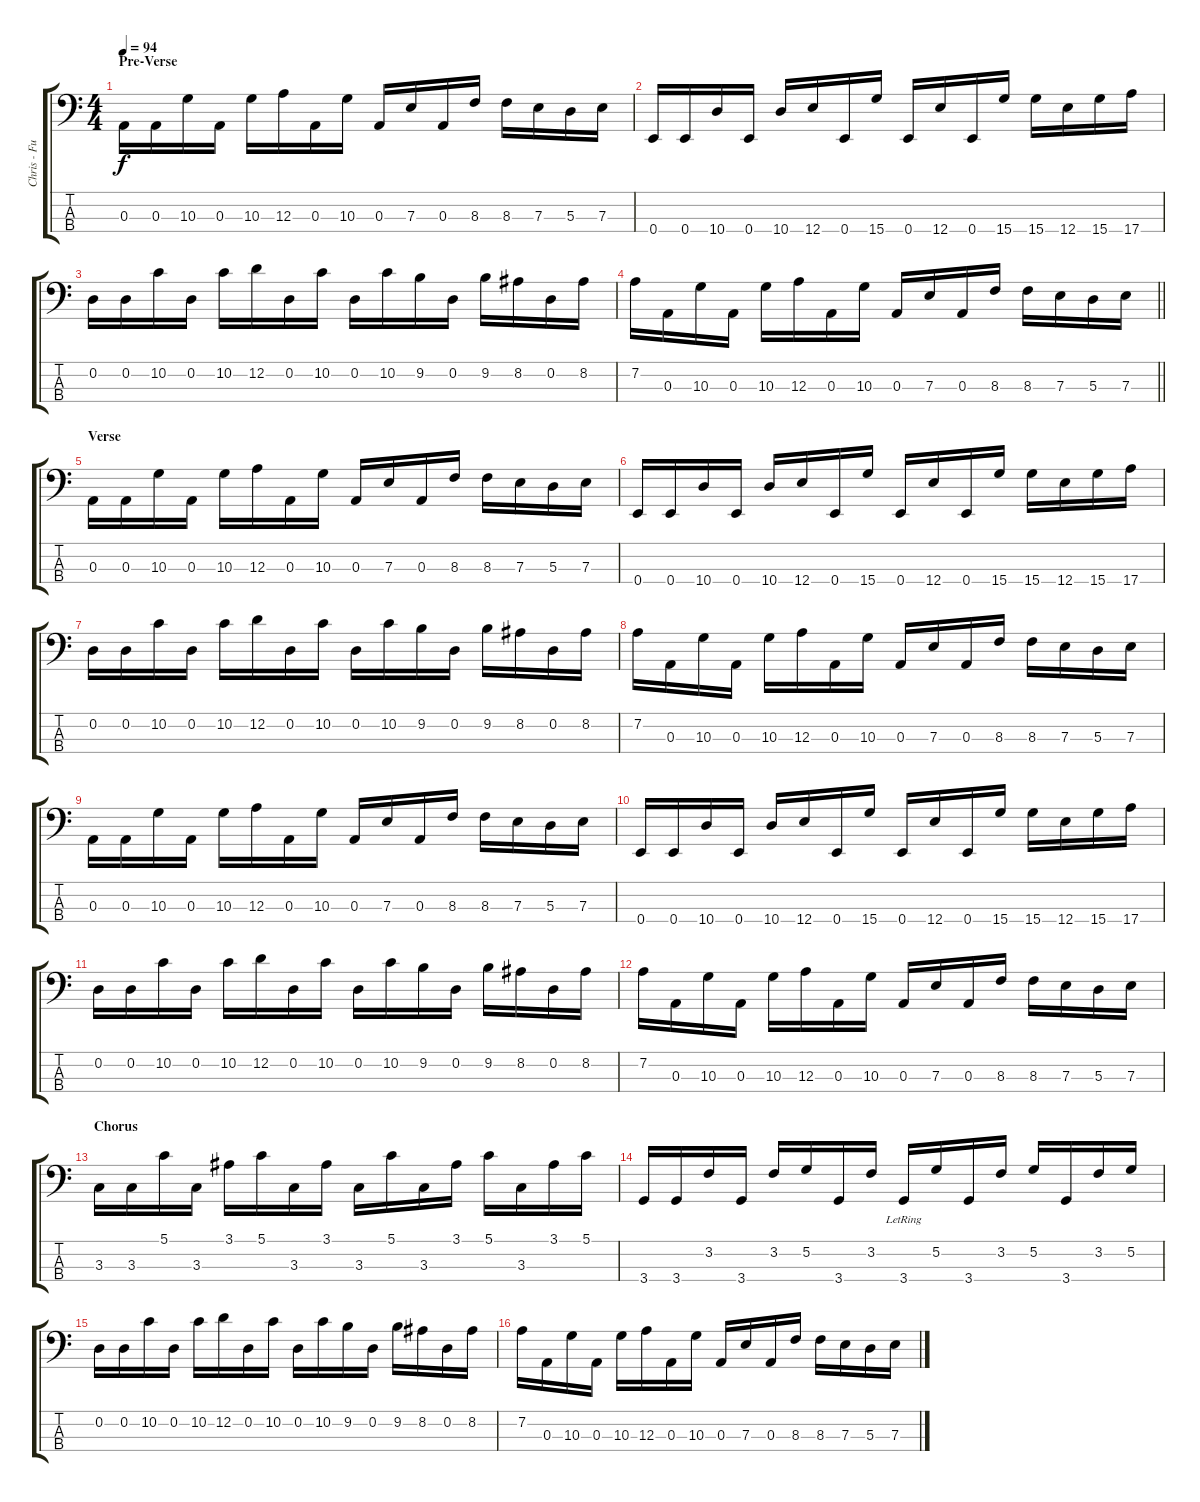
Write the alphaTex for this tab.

\track ("Chris - Fuzz Bass 2" "Chris - Fu") {instrument contrabass}
\staff {score tabs}
\tuning (G2 D2 A1 E1) {hide}
\ts (4 4)
\section ("" "Pre-Verse")
\tempo 94
\clef f4
\ks c
0.3.16{dy f} 0.3.16 10.3.16 0.3.16 10.3.16 12.3.16 0.3.16 10.3.16 0.3.16 7.3.16 0.3.16 8.3.16 8.3.16 7.3.16 5.3.16 7.3.16 |
0.4.16 0.4.16 10.4.16 0.4.16 10.4.16 12.4.16 0.4.16 15.4.16 0.4.16 12.4.16 0.4.16 15.4.16 15.4.16 12.4.16 15.4.16 17.4.16 |
0.2.16 0.2.16 10.2.16 0.2.16 10.2.16 12.2.16 0.2.16 10.2.16 0.2.16 10.2.16 9.2.16 0.2.16 9.2.16 8.2.16 0.2.16 8.2.16 |
\barLineRight lightlight
7.2.16 0.3.16 10.3.16 0.3.16 10.3.16 12.3.16 0.3.16 10.3.16 0.3.16 7.3.16 0.3.16 8.3.16 8.3.16 7.3.16 5.3.16 7.3.16 |
\section ("" "Verse")
0.3.16 0.3.16 10.3.16 0.3.16 10.3.16 12.3.16 0.3.16 10.3.16 0.3.16 7.3.16 0.3.16 8.3.16 8.3.16 7.3.16 5.3.16 7.3.16 |
0.4.16 0.4.16 10.4.16 0.4.16 10.4.16 12.4.16 0.4.16 15.4.16 0.4.16 12.4.16 0.4.16 15.4.16 15.4.16 12.4.16 15.4.16 17.4.16 |
0.2.16 0.2.16 10.2.16 0.2.16 10.2.16 12.2.16 0.2.16 10.2.16 0.2.16 10.2.16 9.2.16 0.2.16 9.2.16 8.2.16 0.2.16 8.2.16 |
7.2.16 0.3.16 10.3.16 0.3.16 10.3.16 12.3.16 0.3.16 10.3.16 0.3.16 7.3.16 0.3.16 8.3.16 8.3.16 7.3.16 5.3.16 7.3.16 |
0.3.16 0.3.16 10.3.16 0.3.16 10.3.16 12.3.16 0.3.16 10.3.16 0.3.16 7.3.16 0.3.16 8.3.16 8.3.16 7.3.16 5.3.16 7.3.16 |
0.4.16 0.4.16 10.4.16 0.4.16 10.4.16 12.4.16 0.4.16 15.4.16 0.4.16 12.4.16 0.4.16 15.4.16 15.4.16 12.4.16 15.4.16 17.4.16 |
0.2.16 0.2.16 10.2.16 0.2.16 10.2.16 12.2.16 0.2.16 10.2.16 0.2.16 10.2.16 9.2.16 0.2.16 9.2.16 8.2.16 0.2.16 8.2.16 |
7.2.16 0.3.16 10.3.16 0.3.16 10.3.16 12.3.16 0.3.16 10.3.16 0.3.16 7.3.16 0.3.16 8.3.16 8.3.16 7.3.16 5.3.16 7.3.16 |
\section ("" "Chorus")
3.3.16 3.3.16 5.1.16 3.3.16 3.1.16 5.1.16 3.3.16 3.1.16 3.3.16 5.1.16 3.3.16 3.1.16 5.1.16 3.3.16 3.1.16 5.1.16 |
3.4.16 3.4.16 3.2.16 3.4.16 3.2.16 5.2.16 3.4.16 3.2.16 3.4{lr}.16 5.2.16 3.4.16 3.2.16 5.2.16 3.4.16 3.2.16 5.2.16 |
0.2.16 0.2.16 10.2.16 0.2.16 10.2.16 12.2.16 0.2.16 10.2.16 0.2.16 10.2.16 9.2.16 0.2.16 9.2.16 8.2.16 0.2.16 8.2.16 |
7.2.16 0.3.16 10.3.16 0.3.16 10.3.16 12.3.16 0.3.16 10.3.16 0.3.16 7.3.16 0.3.16 8.3.16 8.3.16 7.3.16 5.3.16 7.3.16
